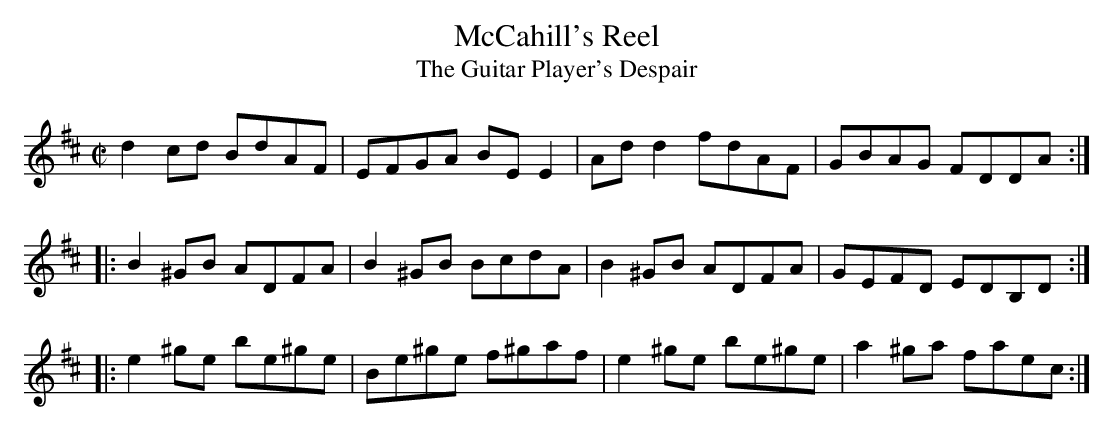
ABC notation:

X:1
T:McCahill's Reel
T:Guitar Player's Despair, The
M:C|
K:D
d2cd BdAF|EFGA BEE2|Add2 fdAF|GBAG FDDA:|
|:B2^GB ADFA|B2^GB BcdA|B2^GB ADFA|GEFD EDB,D:|
|:e2^ge be^ge|Be^ge f^gaf|e2^ge be^ge|a2^ga faec:|
